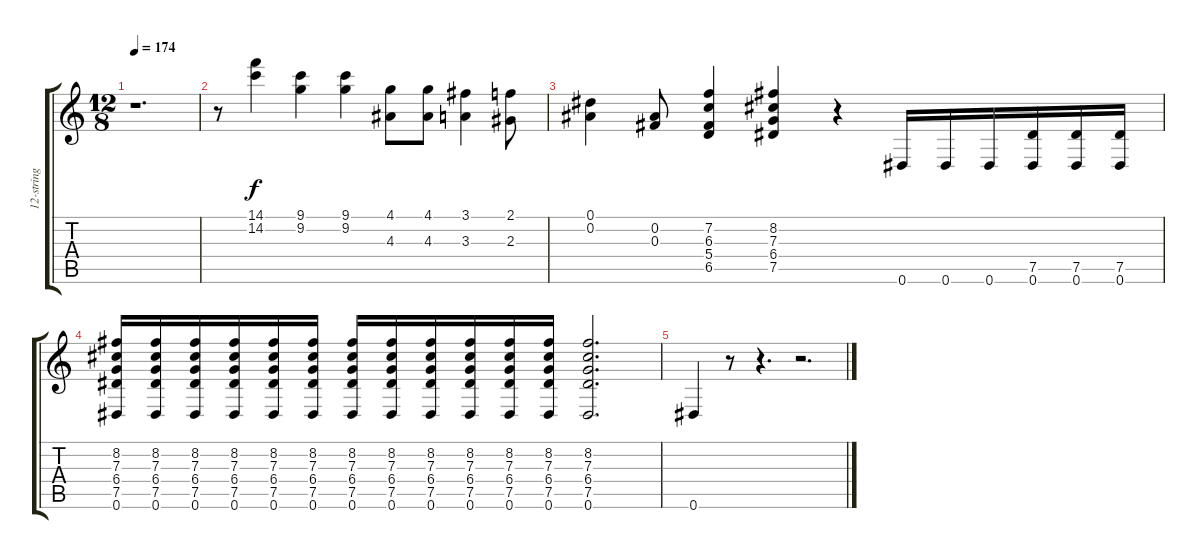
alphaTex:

\track ("12-string Ac." "12-string ") {instrument acousticguitarsteel}
\staff {score tabs}
\tuning (Eb4 Bb3 Gb3 Db3 Ab2 Eb2) {hide}
\ts (12 8)
\tempo 174
\clef g2
\ks c
r.1{d dy f} |
r.8 (14.1 14.2).4 (9.1 9.2).4 (9.1 9.2).4 (4.1 4.3).8 (4.1 4.3).8 (3.1 3.3).4 (2.1 2.3).8 |
(0.1 0.2).4 (0.2 0.3).8 (7.2 6.3 5.4 6.5).4 (8.2 7.3 6.4 7.5).4 r.4 0.6.16 0.6.16 0.6.16 (7.5 0.6).16 (7.5 0.6).16 (7.5 0.6).16 |
(8.2 7.3 6.4 7.5 0.6).16 (8.2 7.3 6.4 7.5 0.6).16 (8.2 7.3 6.4 7.5 0.6).16 (8.2 7.3 6.4 7.5 0.6).16 (8.2 7.3 6.4 7.5 0.6).16 (8.2 7.3 6.4 7.5 0.6).16 (8.2 7.3 6.4 7.5 0.6).16 (8.2 7.3 6.4 7.5 0.6).16 (8.2 7.3 6.4 7.5 0.6).16 (8.2 7.3 6.4 7.5 0.6).16 (8.2 7.3 6.4 7.5 0.6).16 (8.2 7.3 6.4 7.5 0.6).16 (8.2 7.3 6.4 7.5 0.6).2{d} |
0.6.4 r.8 r.4{d} r.2{d}
